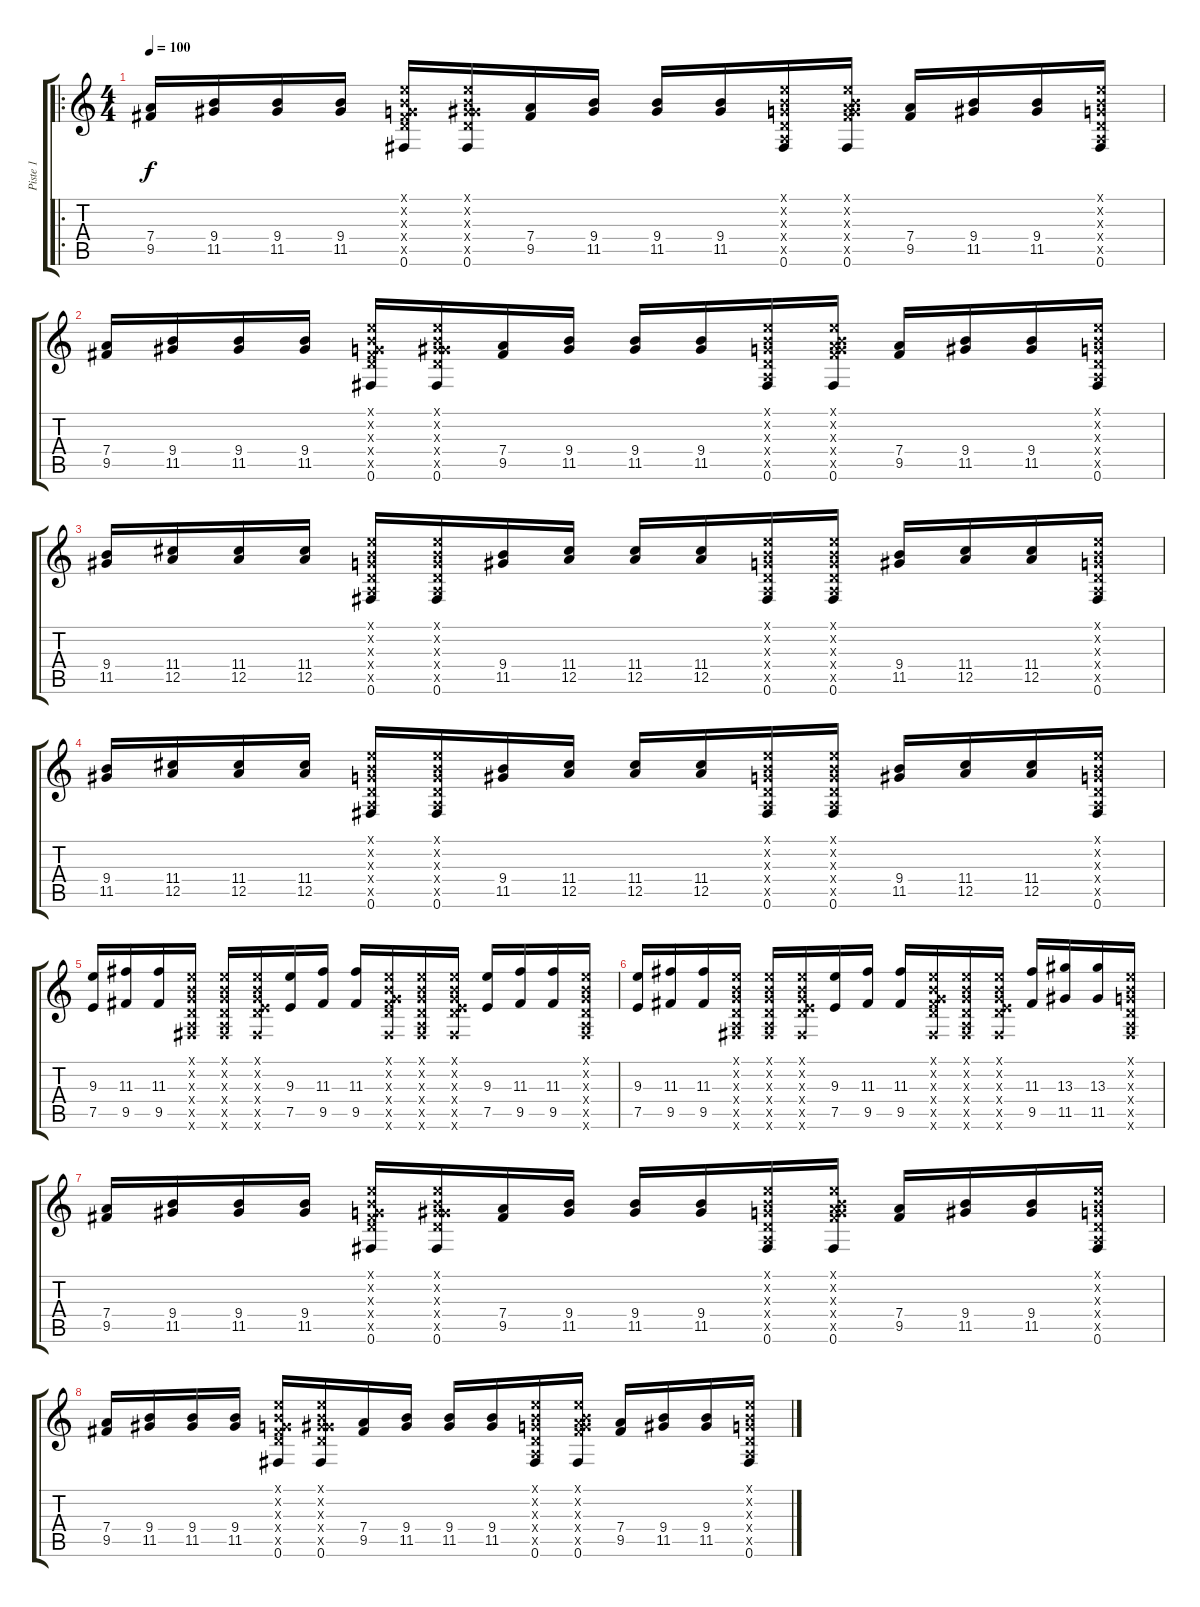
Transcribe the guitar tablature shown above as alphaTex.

\track ("Piste 1" "Piste 1") {instrument acousticguitarsteel}
\staff {score tabs}
\tuning (E4 B3 G3 D3 A2 Gb2) {hide}
\ro
\ts (4 4)
\tempo 100
\clef g2
\ks c
(7.4 9.5).16{dy f instrument acousticguitarsteel} (9.4 11.5).16 (9.4 11.5).16 (9.4 11.5).16 (0.1{x} 0.2{x} 0.3{x} 0.4{x} 9.5{x} 0.6).16 (0.1{x} 0.2{x} 0.3{x} 0.4{x} 11.5{x} 0.6).16 (7.4 9.5).16 (9.4 11.5).16 (9.4 11.5).16 (9.4 11.5).16 (0.1{x} 0.2{x} 0.3{x} 0.4{x} 0.5{x} 0.6).16 (0.1{x} 0.2{x} 0.3{x} 7.4{x} 9.5{x} 0.6).16 (7.4 9.5).16 (9.4 11.5).16 (9.4 11.5).16 (0.1{x} 0.2{x} 0.3{x} 0.4{x} 0.5{x} 0.6).16 |
(7.4 9.5).16 (9.4 11.5).16 (9.4 11.5).16 (9.4 11.5).16 (0.1{x} 0.2{x} 0.3{x} 0.4{x} 9.5{x} 0.6).16 (0.1{x} 0.2{x} 0.3{x} 0.4{x} 11.5{x} 0.6).16 (7.4 9.5).16 (9.4 11.5).16 (9.4 11.5).16 (9.4 11.5).16 (0.1{x} 0.2{x} 0.3{x} 0.4{x} 0.5{x} 0.6).16 (0.1{x} 0.2{x} 0.3{x} 7.4{x} 9.5{x} 0.6).16 (7.4 9.5).16 (9.4 11.5).16 (9.4 11.5).16 (0.1{x} 0.2{x} 0.3{x} 0.4{x} 0.5{x} 0.6).16 |
(9.4 11.5).16 (11.4 12.5).16 (11.4 12.5).16 (11.4 12.5).16 (0.1{x} 0.2{x} 0.3{x} 0.4{x} 0.5{x} 0.6).16 (0.1{x} 0.2{x} 0.3{x} 0.4{x} 0.5{x} 0.6).16 (9.4 11.5).16 (11.4 12.5).16 (11.4 12.5).16 (11.4 12.5).16 (0.1{x} 0.2{x} 0.3{x} 0.4{x} 0.5{x} 0.6).16 (0.1{x} 0.2{x} 0.3{x} 0.4{x} 0.5{x} 0.6).16 (9.4 11.5).16 (11.4 12.5).16 (11.4 12.5).16 (0.1{x} 0.2{x} 0.3{x} 0.4{x} 0.5{x} 0.6).16 |
(9.4 11.5).16 (11.4 12.5).16 (11.4 12.5).16 (11.4 12.5).16 (0.1{x} 0.2{x} 0.3{x} 0.4{x} 0.5{x} 0.6).16 (0.1{x} 0.2{x} 0.3{x} 0.4{x} 0.5{x} 0.6).16 (9.4 11.5).16 (11.4 12.5).16 (11.4 12.5).16 (11.4 12.5).16 (0.1{x} 0.2{x} 0.3{x} 0.4{x} 0.5{x} 0.6).16 (0.1{x} 0.2{x} 0.3{x} 0.4{x} 0.5{x} 0.6).16 (9.4 11.5).16 (11.4 12.5).16 (11.4 12.5).16 (0.1{x} 0.2{x} 0.3{x} 0.4{x} 0.5{x} 0.6).16 |
(9.3 7.5).16 (11.3 9.5).16 (11.3 9.5).16 (0.1{x} 0.2{x} 0.3{x} 0.4{x} 0.5{x} 0.6{x}).16 (0.1{x} 0.2{x} 0.3{x} 0.4{x} 0.5{x} 0.6{x}).16 (0.1{x} 0.2{x} 0.3{x} 0.4{x} 7.5{x} 0.6{x}).16 (9.3 7.5).16 (11.3 9.5).16 (11.3 9.5).16 (0.1{x} 0.2{x} 0.3{x} 0.4{x} 9.5{x} 0.6{x}).16 (0.1{x} 0.2{x} 0.3{x} 0.4{x} 0.5{x} 0.6{x}).16 (0.1{x} 0.2{x} 0.3{x} 0.4{x} 7.5{x} 0.6{x}).16 (9.3 7.5).16 (11.3 9.5).16 (11.3 9.5).16 (0.1{x} 0.2{x} 0.3{x} 0.4{x} 0.5{x} 0.6{x}).16 |
(9.3 7.5).16 (11.3 9.5).16 (11.3 9.5).16 (0.1{x} 0.2{x} 0.3{x} 0.4{x} 0.5{x} 0.6{x}).16 (0.1{x} 0.2{x} 0.3{x} 0.4{x} 0.5{x} 0.6{x}).16 (0.1{x} 0.2{x} 0.3{x} 0.4{x} 7.5{x} 0.6{x}).16 (9.3 7.5).16 (11.3 9.5).16 (11.3 9.5).16 (0.1{x} 0.2{x} 0.3{x} 0.4{x} 9.5{x} 0.6{x}).16 (0.1{x} 0.2{x} 0.3{x} 0.4{x} 0.5{x} 0.6{x}).16 (0.1{x} 0.2{x} 0.3{x} 0.4{x} 7.5{x} 0.6{x}).16 (11.3 9.5).16 (13.3 11.5).16 (13.3 11.5).16 (0.1{x} 0.2{x} 0.3{x} 0.4{x} 0.5{x} 0.6{x}).16 |
(7.4 9.5).16 (9.4 11.5).16 (9.4 11.5).16 (9.4 11.5).16 (0.1{x} 0.2{x} 0.3{x} 0.4{x} 9.5{x} 0.6).16 (0.1{x} 0.2{x} 0.3{x} 0.4{x} 11.5{x} 0.6).16 (7.4 9.5).16 (9.4 11.5).16 (9.4 11.5).16 (9.4 11.5).16 (0.1{x} 0.2{x} 0.3{x} 0.4{x} 0.5{x} 0.6).16 (0.1{x} 0.2{x} 0.3{x} 7.4{x} 9.5{x} 0.6).16 (7.4 9.5).16 (9.4 11.5).16 (9.4 11.5).16 (0.1{x} 0.2{x} 0.3{x} 0.4{x} 0.5{x} 0.6).16 |
(7.4 9.5).16 (9.4 11.5).16 (9.4 11.5).16 (9.4 11.5).16 (0.1{x} 0.2{x} 0.3{x} 0.4{x} 9.5{x} 0.6).16 (0.1{x} 0.2{x} 0.3{x} 0.4{x} 11.5{x} 0.6).16 (7.4 9.5).16 (9.4 11.5).16 (9.4 11.5).16 (9.4 11.5).16 (0.1{x} 0.2{x} 0.3{x} 0.4{x} 0.5{x} 0.6).16 (0.1{x} 0.2{x} 0.3{x} 7.4{x} 9.5{x} 0.6).16 (7.4 9.5).16 (9.4 11.5).16 (9.4 11.5).16 (0.1{x} 0.2{x} 0.3{x} 0.4{x} 0.5{x} 0.6).16
